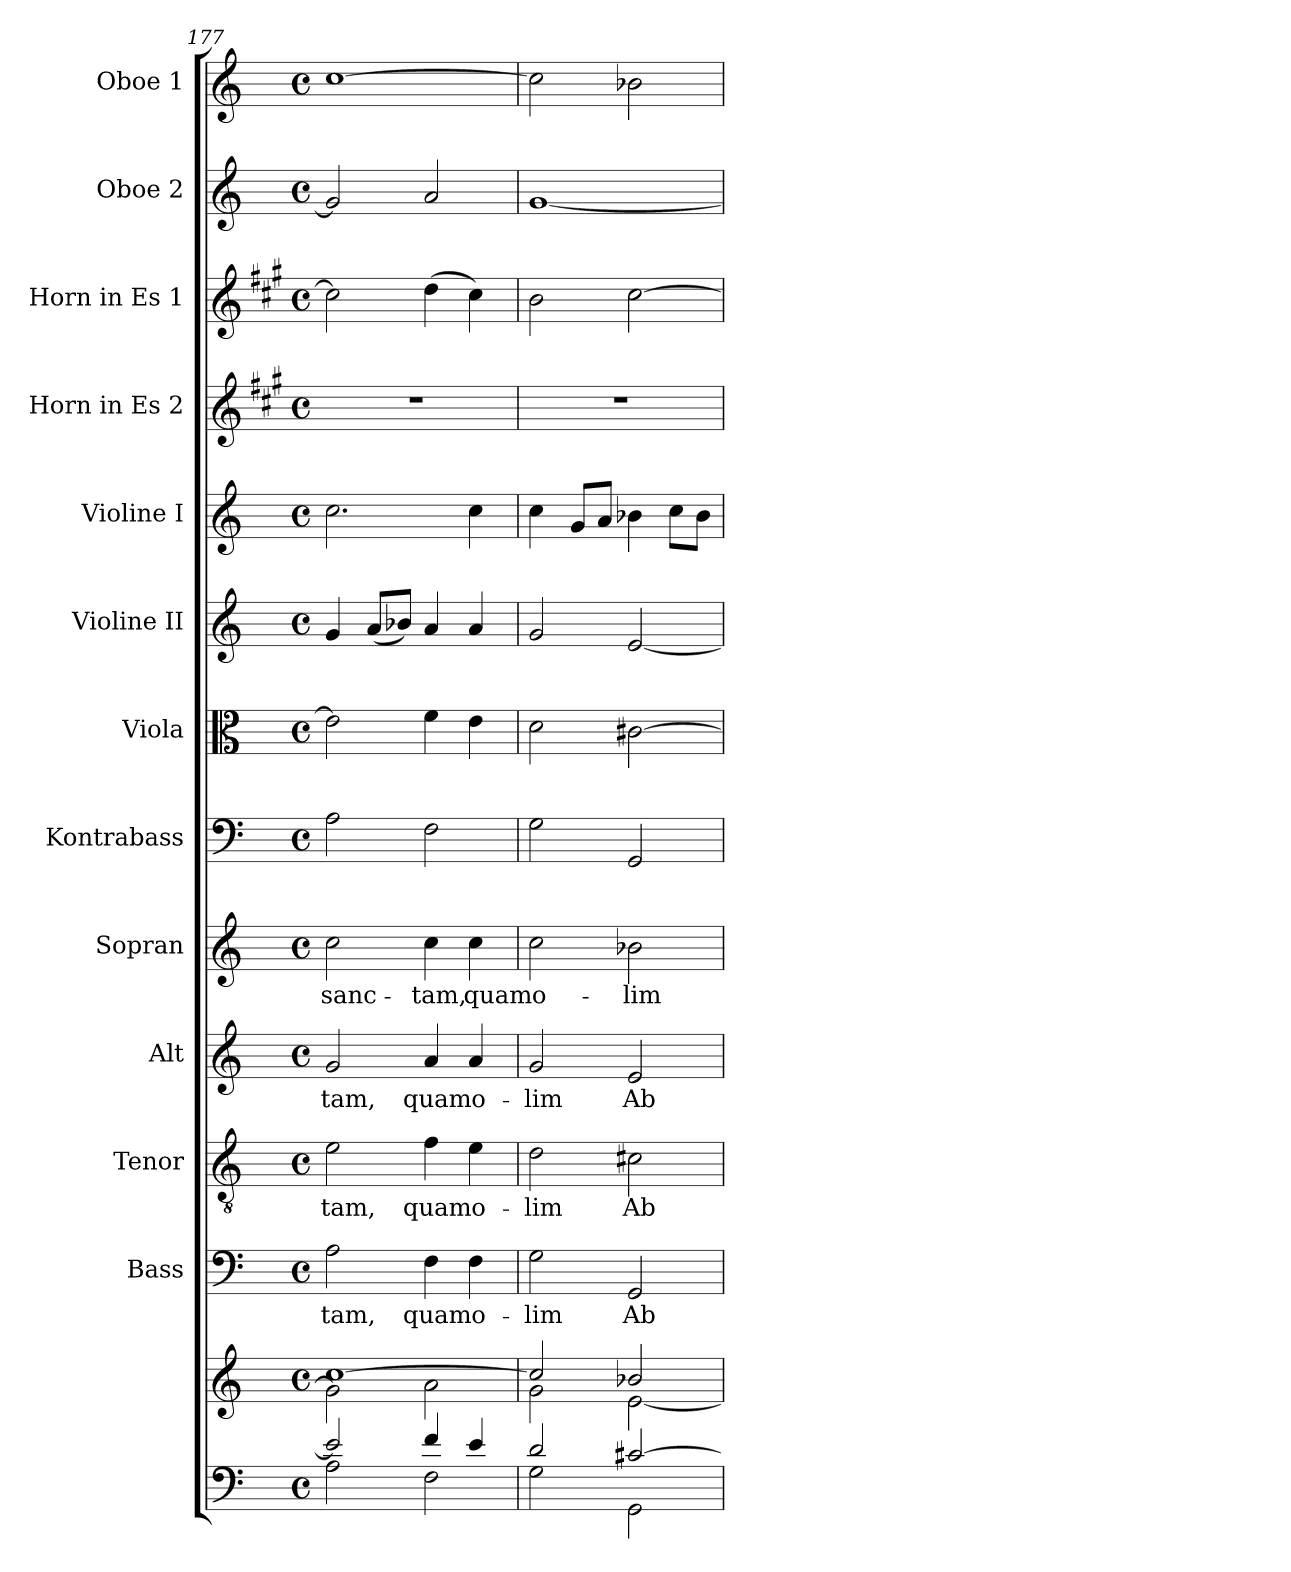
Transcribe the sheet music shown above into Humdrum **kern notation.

**kern	**kern	**kern	**text	**kern	**text	**kern	**text	**kern	**text	**kern	**kern	**kern	**kern	**kern	**kern	**kern	**kern
*part13	*part13	*part12	*part12	*part11	*part11	*part10	*part10	*part9	*part9	*part8	*part7	*part6	*part5	*part4	*part3	*part2	*part1
*staff14	*staff13	*staff12	*staff12	*staff11	*staff11	*staff10	*staff10	*staff9	*staff9	*staff8	*staff7	*staff6	*staff5	*staff4	*staff3	*staff2	*staff1
*	*	*I"Bass	*	*I"Tenor	*	*I"Alt	*	*I"Sopran	*	*I"Kontrabass	*I"Viola	*I"Violine II	*I"Violine I	*I"Horn in Es 2	*I"Horn in Es 1	*I"Oboe 2	*I"Oboe 1
*	*	*I'B.	*	*I'T.	*	*I'A.	*	*I'S.	*	*I'Kb.	*I'Vla.	*I'Vl. II	*I'Vl. I	*I'Hr. 2	*I'Hr. 1	*I'Ob. 2	*I'Ob. 1
*clefF4	*clefG2	*clefF4	*	*clefGv2	*	*clefG2	*	*clefG2	*	*clefF4	*clefC3	*clefG2	*clefG2	*clefG2	*clefG2	*clefG2	*clefG2
*	*	*	*	*	*	*	*	*	*	*ITrd7c12	*	*	*	*ITrd5c9	*ITrd5c9	*	*
*k[]	*k[]	*k[]	*	*k[]	*	*k[]	*	*k[]	*	*k[]	*k[]	*k[]	*k[]	*k[]	*k[]	*k[]	*k[]
*C:	*C:	*C:	*	*C:	*	*C:	*	*C:	*	*C:	*C:	*C:	*C:	*C:	*C:	*C:	*C:
*M4/4	*M4/4	*M4/4	*	*M4/4	*	*M4/4	*	*M4/4	*	*M4/4	*M4/4	*M4/4	*M4/4	*M4/4	*M4/4	*M4/4	*M4/4
*met(c)	*met(c)	*met(c)	*	*met(c)	*	*met(c)	*	*met(c)	*	*met(c)	*met(c)	*met(c)	*met(c)	*met(c)	*met(c)	*met(c)	*met(c)
=177	=177	=177	=177	=177	=177	=177	=177	=177	=177	=177	=177	=177	=177	=177	=177	=177	=177
*^	*^	*	*	*	*	*	*	*	*	*	*	*	*	*	*	*	*
!	!	!	!	!	!LO:LY:b	!	!LO:LY:b	!	!LO:LY:b	!	!LO:LY:b	!	!	!	!	!	!	!	!
2e/]	2A\	[>1cc	2g\]	2A\	-tam,	2e\	-tam,	2g/	-tam,	2cc\	sanc-	2AA\	2e\]	4g/	2.cc\	1r	2e\]	2g/]	[1cc
.	.	.	.	.	.	.	.	.	.	.	.	.	.	(<8a/L	.	.	.	.	.
.	.	.	.	.	.	.	.	.	.	.	.	.	.	8b-X/J)	.	.	.	.	.
!	!	!	!	!	!LO:LY:b	!	!LO:LY:b	!	!LO:LY:b	!	!LO:LY:b	!	!	!	!	!	!	!	!
4f/	2F\	.	2a\	4F\	quam	4f\	quam	4a/	quam	4cc\	-tam,	2FF\	4f\	4a/	.	.	(>4f\	2a/	.
!	!	!	!	!	!LO:LY:b	!	!LO:LY:b	!	!LO:LY:b	!	!LO:LY:b	!	!	!	!	!	!	!	!
4e/	.	.	.	4F\	o-	4e\	o-	4a/	o-	4cc\	quam	.	4e\	4a/	4cc\	.	4e\)	.	.
=178	=178	=178	=178	=178	=178	=178	=178	=178	=178	=178	=178	=178	=178	=178	=178	=178	=178	=178	=178
!	!	!	!	!	!LO:LY:b	!	!LO:LY:b	!	!LO:LY:b	!	!LO:LY:b	!	!	!	!	!	!	!	!
2d/	2G\	2cc/]	2g\	2G\	-lim	2d\	-lim	2g/	-lim	2cc\	o-	2GG\	2d\	2g/	4cc\	1r	2d\	[1g	2cc\]
.	.	.	.	.	.	.	.	.	.	.	.	.	.	.	8g/L	.	.	.	.
.	.	.	.	.	.	.	.	.	.	.	.	.	.	.	8a/J	.	.	.	.
!	!	!	!	!	!LO:LY:b	!	!LO:LY:b	!	!LO:LY:b	!	!LO:LY:b	!	!	!	!	!	!	!	!
[>2c#X/	2GG\	2b-X/	[<2e\	2GG/	Ab-	2c#X\	Ab-	2e/	Ab-	2b-X\	-lim	2GGG/	[2c#X\	[2e/	4b-X\	.	[2e\	.	2b-X\
.	.	.	.	.	.	.	.	.	.	.	.	.	.	.	8cc\L	.	.	.	.
.	.	.	.	.	.	.	.	.	.	.	.	.	.	.	8b-\J	.	.	.	.
*v	*v	*	*	*	*	*	*	*	*	*	*	*	*	*	*	*	*	*	*
*	*v	*v	*	*	*	*	*	*	*	*	*	*	*	*	*	*	*	*
=	=	=	=	=	=	=	=	=	=	=	=	=	=	=	=	=	=
*-	*-	*-	*-	*-	*-	*-	*-	*-	*-	*-	*-	*-	*-	*-	*-	*-	*-
